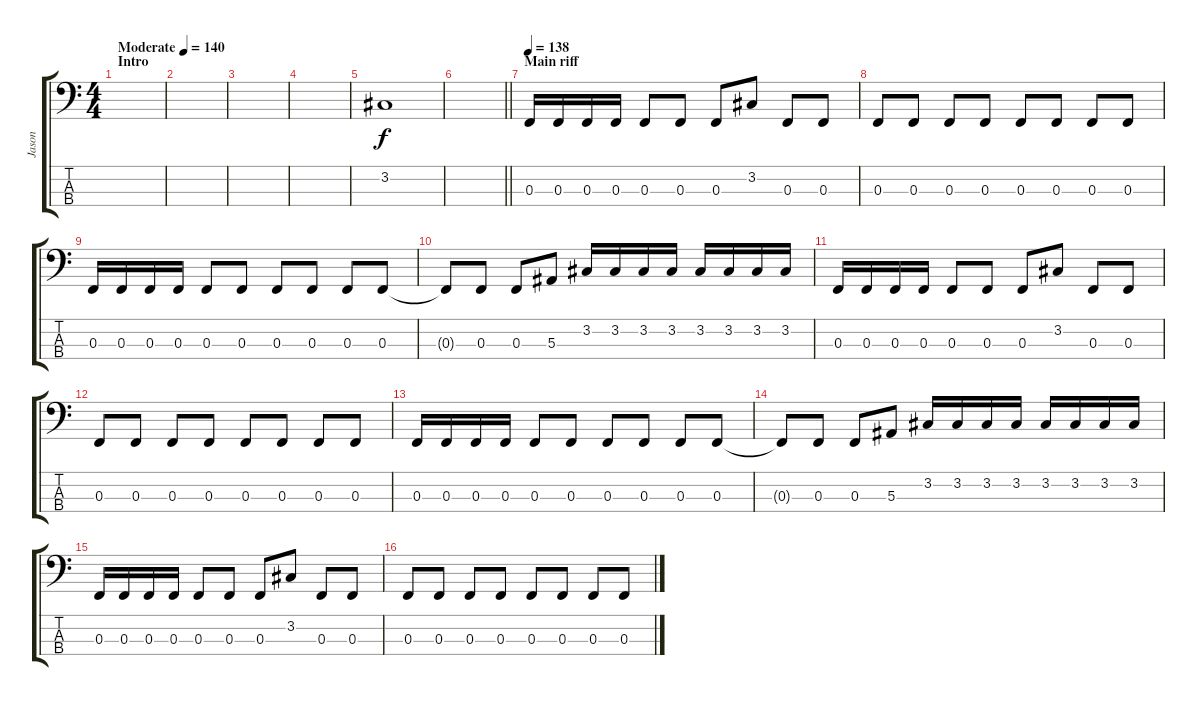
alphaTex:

\track ("Jason" "Jason") {instrument electricbasspick}
\staff {score tabs}
\tuning (Eb2 Bb1 F1 C1) {hide}
\ts (4 4)
\section ("" "Intro")
\tempo (140 "Moderate")
\tempo 130
\tempo (140 "Moderate")
\clef f4
\ks c
|
|
|
|
3.2.1{volume 16} |
\barLineRight lightlight
|
\section ("" "Main riff")
\tempo 138
0.3.16{volume 10} 0.3.16 0.3.16 0.3.16 0.3.8 0.3.8 0.3.8 3.2.8 0.3.8 0.3.8 |
0.3.8 0.3.8 0.3.8 0.3.8 0.3.8 0.3.8 0.3.8 0.3.8 |
0.3.16 0.3.16 0.3.16 0.3.16 0.3.8 0.3.8 0.3.8 0.3.8 0.3.8 0.3.8 |
0.3{t}.8 0.3.8 0.3.8 5.3.8 3.2.16 3.2.16 3.2.16 3.2.16 3.2.16 3.2.16 3.2.16 3.2.16 |
0.3.16 0.3.16 0.3.16 0.3.16 0.3.8 0.3.8 0.3.8 3.2.8 0.3.8 0.3.8 |
0.3.8 0.3.8 0.3.8 0.3.8 0.3.8 0.3.8 0.3.8 0.3.8 |
0.3.16 0.3.16 0.3.16 0.3.16 0.3.8 0.3.8 0.3.8 0.3.8 0.3.8 0.3.8 |
0.3{t}.8 0.3.8 0.3.8 5.3.8 3.2.16 3.2.16 3.2.16 3.2.16 3.2.16 3.2.16 3.2.16 3.2.16 |
0.3.16 0.3.16 0.3.16 0.3.16 0.3.8 0.3.8 0.3.8 3.2.8 0.3.8 0.3.8 |
0.3.8 0.3.8 0.3.8 0.3.8 0.3.8 0.3.8 0.3.8 0.3.8
